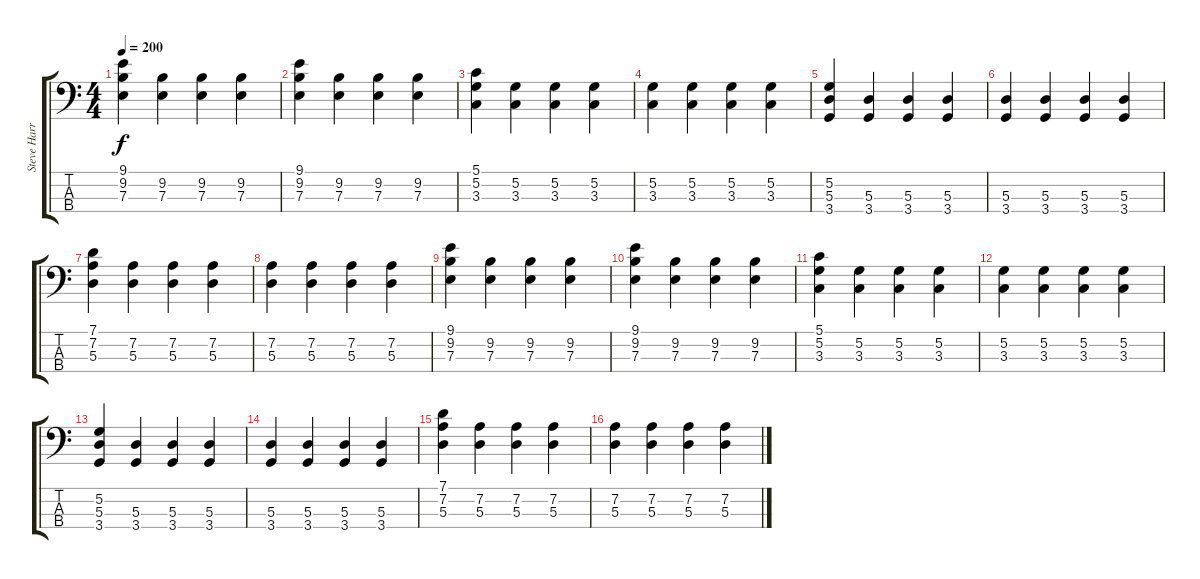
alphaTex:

\track ("Steve Harris" "Steve Harr") {instrument slapbass2}
\staff {score tabs}
\tuning (G2 D2 A1 E1) {hide}
\ts (4 4)
\tempo 200
\clef f4
\ks c
(9.1 9.2 7.3).4{dy f} (9.2 7.3).4 (9.2 7.3).4 (9.2 7.3).4 |
(9.1 9.2 7.3).4 (9.2 7.3).4 (9.2 7.3).4 (9.2 7.3).4 |
(5.1 5.2 3.3).4 (5.2 3.3).4 (5.2 3.3).4 (5.2 3.3).4 |
(5.2 3.3).4 (5.2 3.3).4 (5.2 3.3).4 (5.2 3.3).4 |
(5.2 5.3 3.4).4 (5.3 3.4).4 (5.3 3.4).4 (5.3 3.4).4 |
(5.3 3.4).4 (5.3 3.4).4 (5.3 3.4).4 (5.3 3.4).4 |
(7.1 7.2 5.3).4 (7.2 5.3).4 (7.2 5.3).4 (7.2 5.3).4 |
(7.2 5.3).4 (7.2 5.3).4 (7.2 5.3).4 (7.2 5.3).4 |
(9.1 9.2 7.3).4 (9.2 7.3).4 (9.2 7.3).4 (9.2 7.3).4 |
(9.1 9.2 7.3).4 (9.2 7.3).4 (9.2 7.3).4 (9.2 7.3).4 |
(5.1 5.2 3.3).4 (5.2 3.3).4 (5.2 3.3).4 (5.2 3.3).4 |
(5.2 3.3).4 (5.2 3.3).4 (5.2 3.3).4 (5.2 3.3).4 |
(5.2 5.3 3.4).4 (5.3 3.4).4 (5.3 3.4).4 (5.3 3.4).4 |
(5.3 3.4).4 (5.3 3.4).4 (5.3 3.4).4 (5.3 3.4).4 |
(7.1 7.2 5.3).4 (7.2 5.3).4 (7.2 5.3).4 (7.2 5.3).4 |
(7.2 5.3).4 (7.2 5.3).4 (7.2 5.3).4 (7.2 5.3).4
